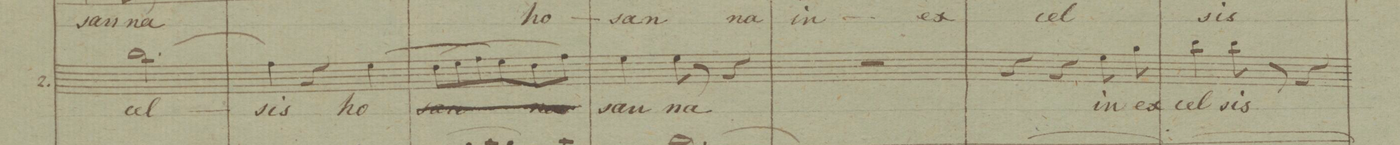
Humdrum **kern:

**kern	**text	**dynam
*I"2.	*	*
*clefC3	*	*
*k[b-]	*	*
*M3/4	*	*
(2.cc\	-cel-	.
=36	=36	=36
4g\)	-sis	.
4r	.	.
(4f\	ho-	.
=37	=37	=37
(8e\L	.	.
8f\	.	.
8g\	.	.
8f\)	.	.
8e\	.	.
8g\J)	.	.
=38	=38	=38
4f\	-san-	.
8f\	-na	.
8r	.	.
4r	.	.
=39	=39	=39
2.r	.	.
=40	=40	=40
4r	.	.
4r	.	.
8f\	in	.
8a\	ex-	.
=41	=41	=41
4cc\	-cel-	.
8cc\	-sis	.
8r	.	.
4r	.	.
=42	=42	=42
*-	*-	*-
